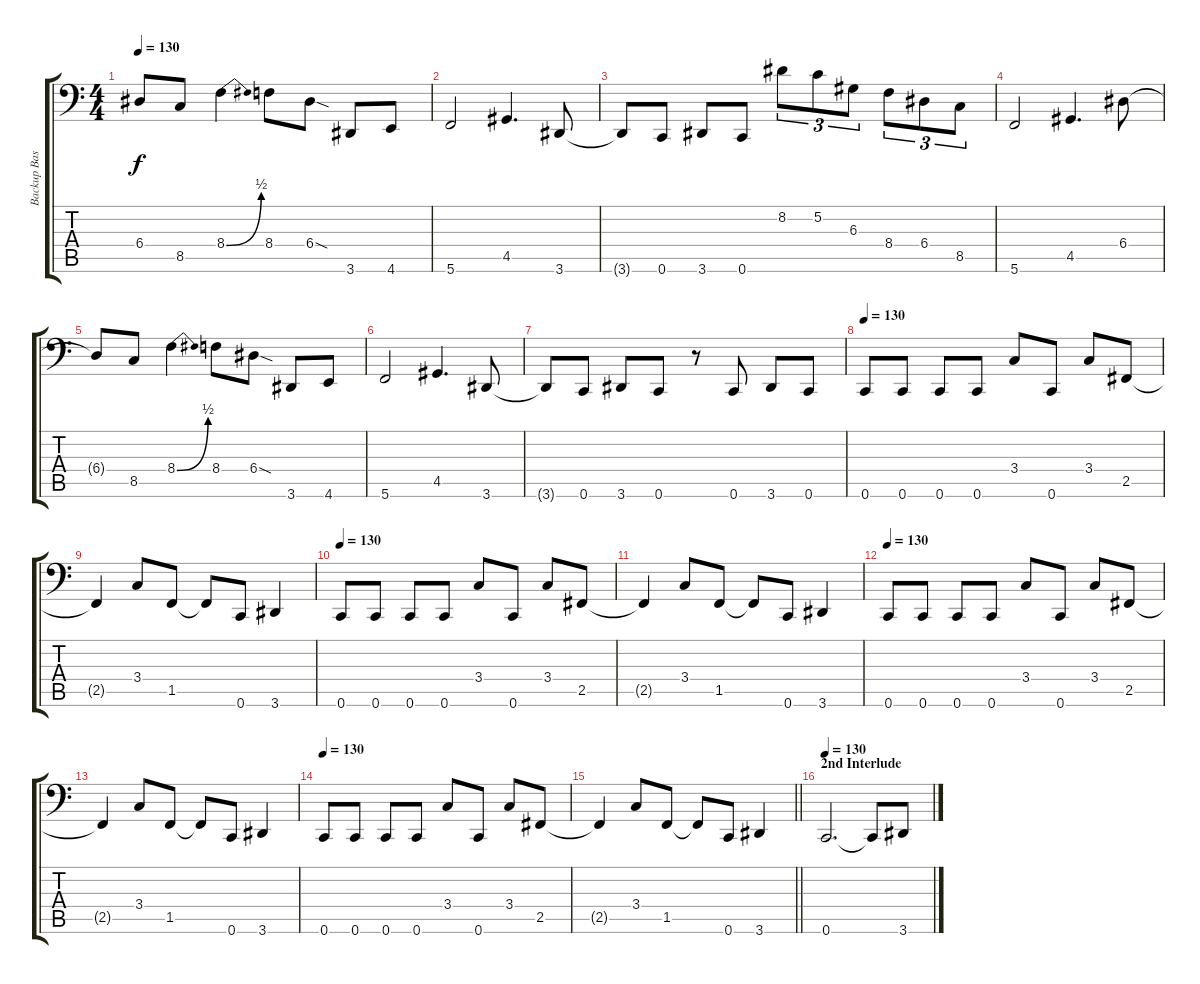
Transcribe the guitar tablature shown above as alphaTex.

\track ("Backup Bass" "Backup Bas") {instrument electricbassfinger}
\staff {score tabs}
\tuning (C3 G2 D2 A1 E1 C1) {hide}
\ts (4 4)
\tempo 130
\clef f4
\ks c
6.4{t}.8{dy f} 8.5.8 8.4{be (bend 0 0 60 2)}.4 8.4.8 6.4{sod}.8 3.6.8 4.6.8 |
5.6.2 4.5.4{d} 3.6.8 |
3.6{t}.8 0.6.8 3.6.8 0.6.8 8.2.8{tu (3 2)} 5.2.8{tu (3 2)} 6.3.8{tu (3 2)} 8.4.8{tu (3 2)} 6.4.8{tu (3 2)} 8.5.8{tu (3 2)} |
5.6.2 4.5.4{d} 6.4.8 |
6.4{t}.8 8.5.8 8.4{be (bend 0 0 60 2)}.4 8.4.8 6.4{sod}.8 3.6.8 4.6.8 |
5.6.2 4.5.4{d} 3.6.8 |
3.6{t}.8 0.6.8 3.6.8 0.6.8 r.8 0.6.8 3.6.8 0.6.8 |
\tempo 130
0.6.8 0.6.8 0.6.8 0.6.8 3.4.8 0.6.8 3.4.8 2.5.8 |
2.5{t}.4 3.4.8 1.5.8 1.5{t}.8 0.6.8 3.6.4 |
\tempo 130
0.6.8 0.6.8 0.6.8 0.6.8 3.4.8 0.6.8 3.4.8 2.5.8 |
2.5{t}.4 3.4.8 1.5.8 1.5{t}.8 0.6.8 3.6.4 |
\tempo 130
0.6.8 0.6.8 0.6.8 0.6.8 3.4.8 0.6.8 3.4.8 2.5.8 |
2.5{t}.4 3.4.8 1.5.8 1.5{t}.8 0.6.8 3.6.4 |
\tempo 130
0.6.8 0.6.8 0.6.8 0.6.8 3.4.8 0.6.8 3.4.8 2.5.8 |
\barLineRight lightlight
2.5{t}.4 3.4.8 1.5.8 1.5{t}.8 0.6.8 3.6.4 |
\section ("" "2nd Interlude")
\tempo 130
0.6.2{d} 0.6{t}.8 3.6.8
